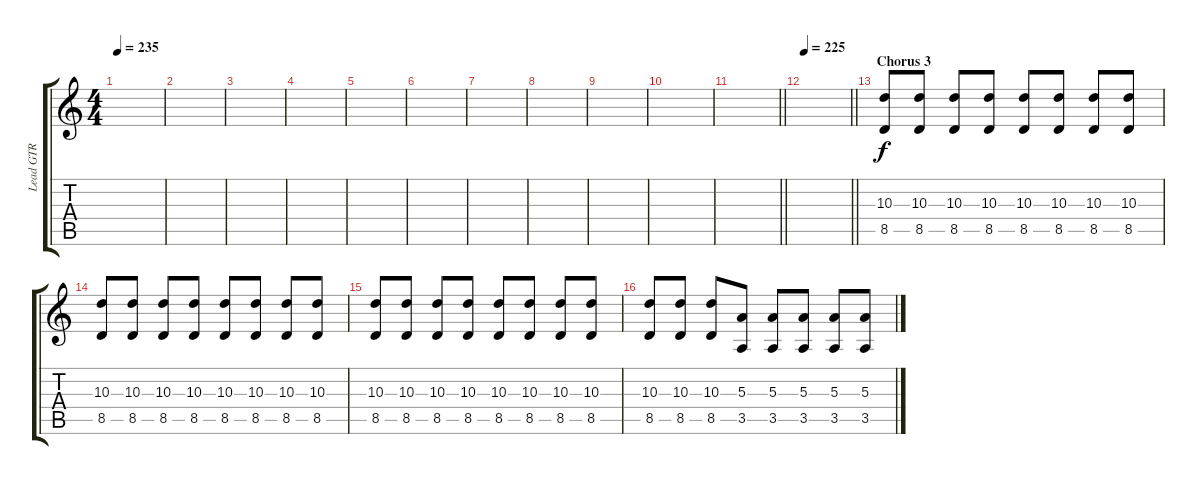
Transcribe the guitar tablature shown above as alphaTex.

\track ("Lead GTR" "Lead GTR") {instrument distortionguitar}
\staff {score tabs}
\tuning (Db4 Ab3 E3 B2 Gb2 B1) {hide}
\ts (4 4)
\tempo 235
\clef g2
\ks c
|
|
|
|
|
|
|
|
|
|
\barLineRight lightlight
|
\tempo 225
\barLineRight lightlight
|
\section ("" "Chorus 3")
(10.3 8.5).8 (10.3 8.5).8 (10.3 8.5).8 (10.3 8.5).8 (10.3 8.5).8 (10.3 8.5).8 (10.3 8.5).8 (10.3 8.5).8 |
(10.3 8.5).8 (10.3 8.5).8 (10.3 8.5).8 (10.3 8.5).8 (10.3 8.5).8 (10.3 8.5).8 (10.3 8.5).8 (10.3 8.5).8 |
(10.3 8.5).8 (10.3 8.5).8 (10.3 8.5).8 (10.3 8.5).8 (10.3 8.5).8 (10.3 8.5).8 (10.3 8.5).8 (10.3 8.5).8 |
(10.3 8.5).8 (10.3 8.5).8 (10.3 8.5).8 (5.3 3.5).8 (5.3 3.5).8 (5.3 3.5).8 (5.3 3.5).8 (5.3 3.5).8
